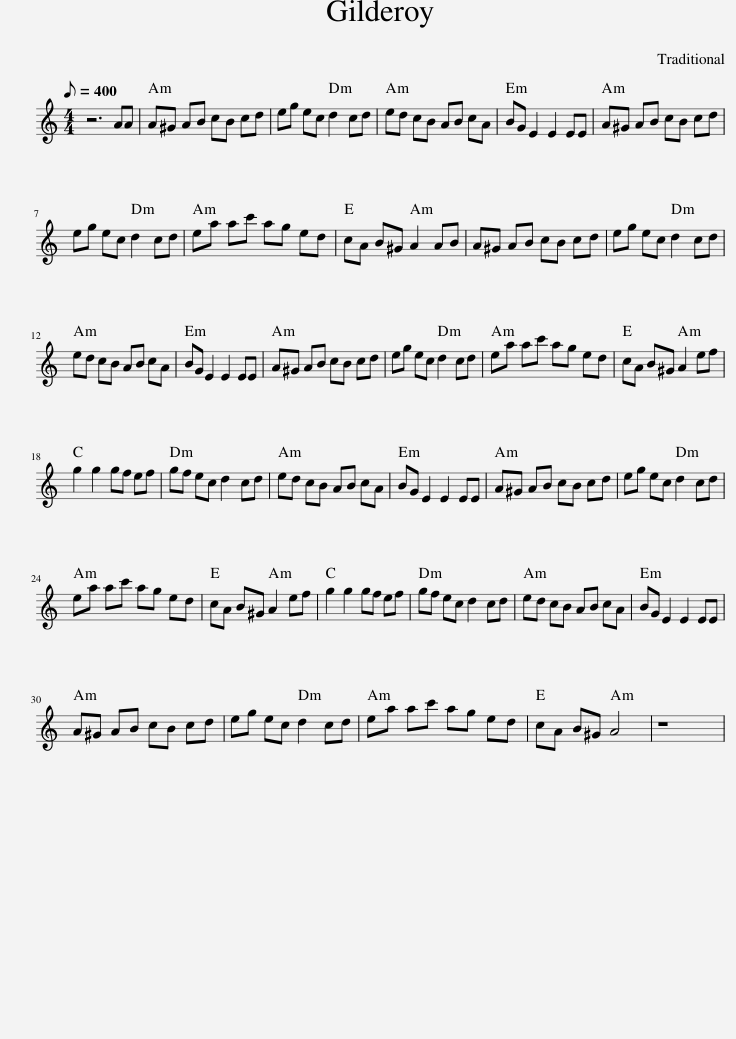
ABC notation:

X:1
L:1/8
Q:1/8=400
M:4/4
I:linebreak $
K:C
V:1 treble
V:1
 z6 AA | A^G AB cB cd | eg ec d2 cd | ed cB AB cA | BG E2 E2 EE | %5
 A^G AB cB cd |$ eg ec d2 cd | ea ac' ag ed | cA B^G A2 AB | A^G AB cB cd | %10
 eg ec d2 cd |$ ed cB AB cA | BG E2 E2 EE | A^G AB cB cd | eg ec d2 cd | %15
 ea ac' ag ed | cA B^G A2 ef |$ g2 g2 gf ef | gf ec d2 cd | ed cB AB cA | %20
 BG E2 E2 EE | A^G AB cB cd | eg ec d2 cd |$ ea ac' ag ed | cA B^G A2 ef | %25
 g2 g2 gf ef | gf ec d2 cd | ed cB AB cA | BG E2 E2 EE |$ A^G AB cB cd | %30
 eg ec d2 cd | ea ac' ag ed | cA B^G A4 | z8 | %34
